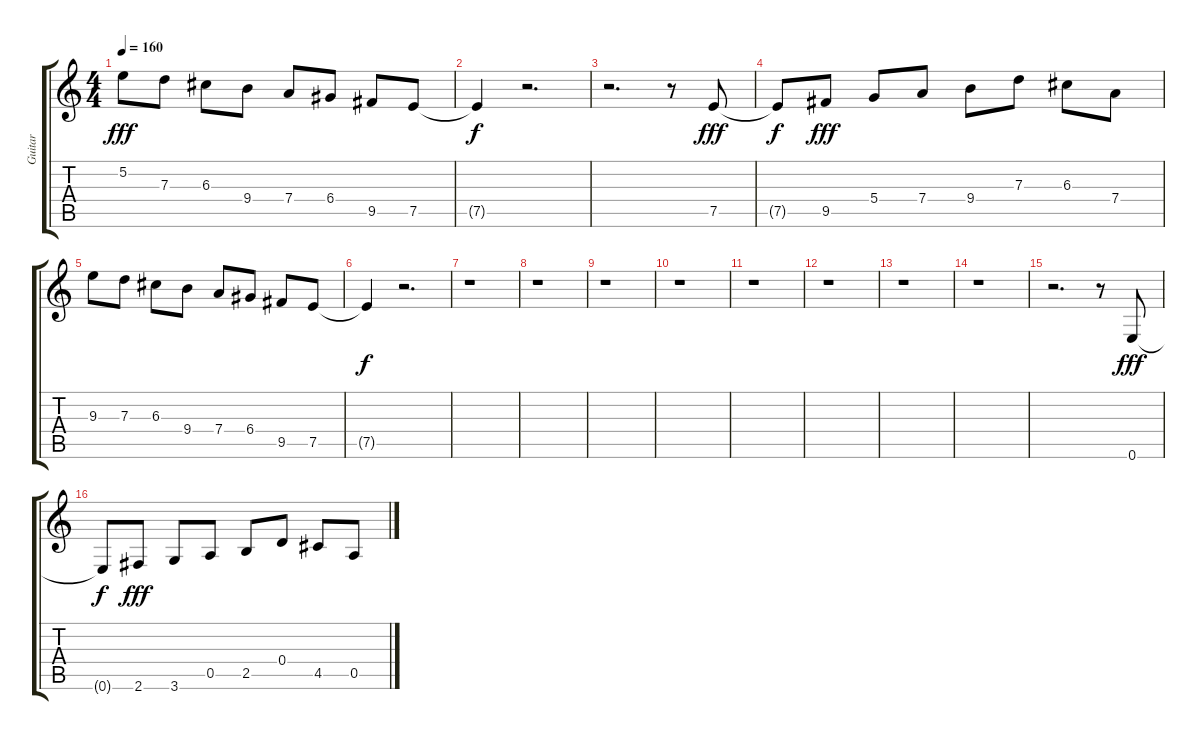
\track ("Guitar" "Guitar") {instrument distortionguitar}
\staff {score tabs}
\tuning (E4 B3 G3 D3 A2 E2) {hide}
\ts (4 4)
\tempo 160
\clef g2
\ks c
5.2.8{dy fff} 7.3.8 6.3.8 9.4.8 7.4.8 6.4.8 9.5.8 7.5.8 |
7.5{t}.4{dy f} r.2{d} |
r.2{d} r.8 7.5.8{dy fff} |
7.5{t}.8{dy f} 9.5.8{dy fff} 5.4.8 7.4.8 9.4.8 7.3.8 6.3.8 7.4.8 |
9.3.8 7.3.8 6.3.8 9.4.8 7.4.8 6.4.8 9.5.8 7.5.8 |
7.5{t}.4{dy f} r.2{d} |
r.1 |
r.1 |
r.1 |
r.1 |
r.1 |
r.1 |
r.1 |
r.1 |
r.2{d} r.8 0.6.8{dy fff} |
0.6{t}.8{dy f} 2.6.8{dy fff} 3.6.8 0.5.8 2.5.8 0.4.8 4.5.8 0.5.8
